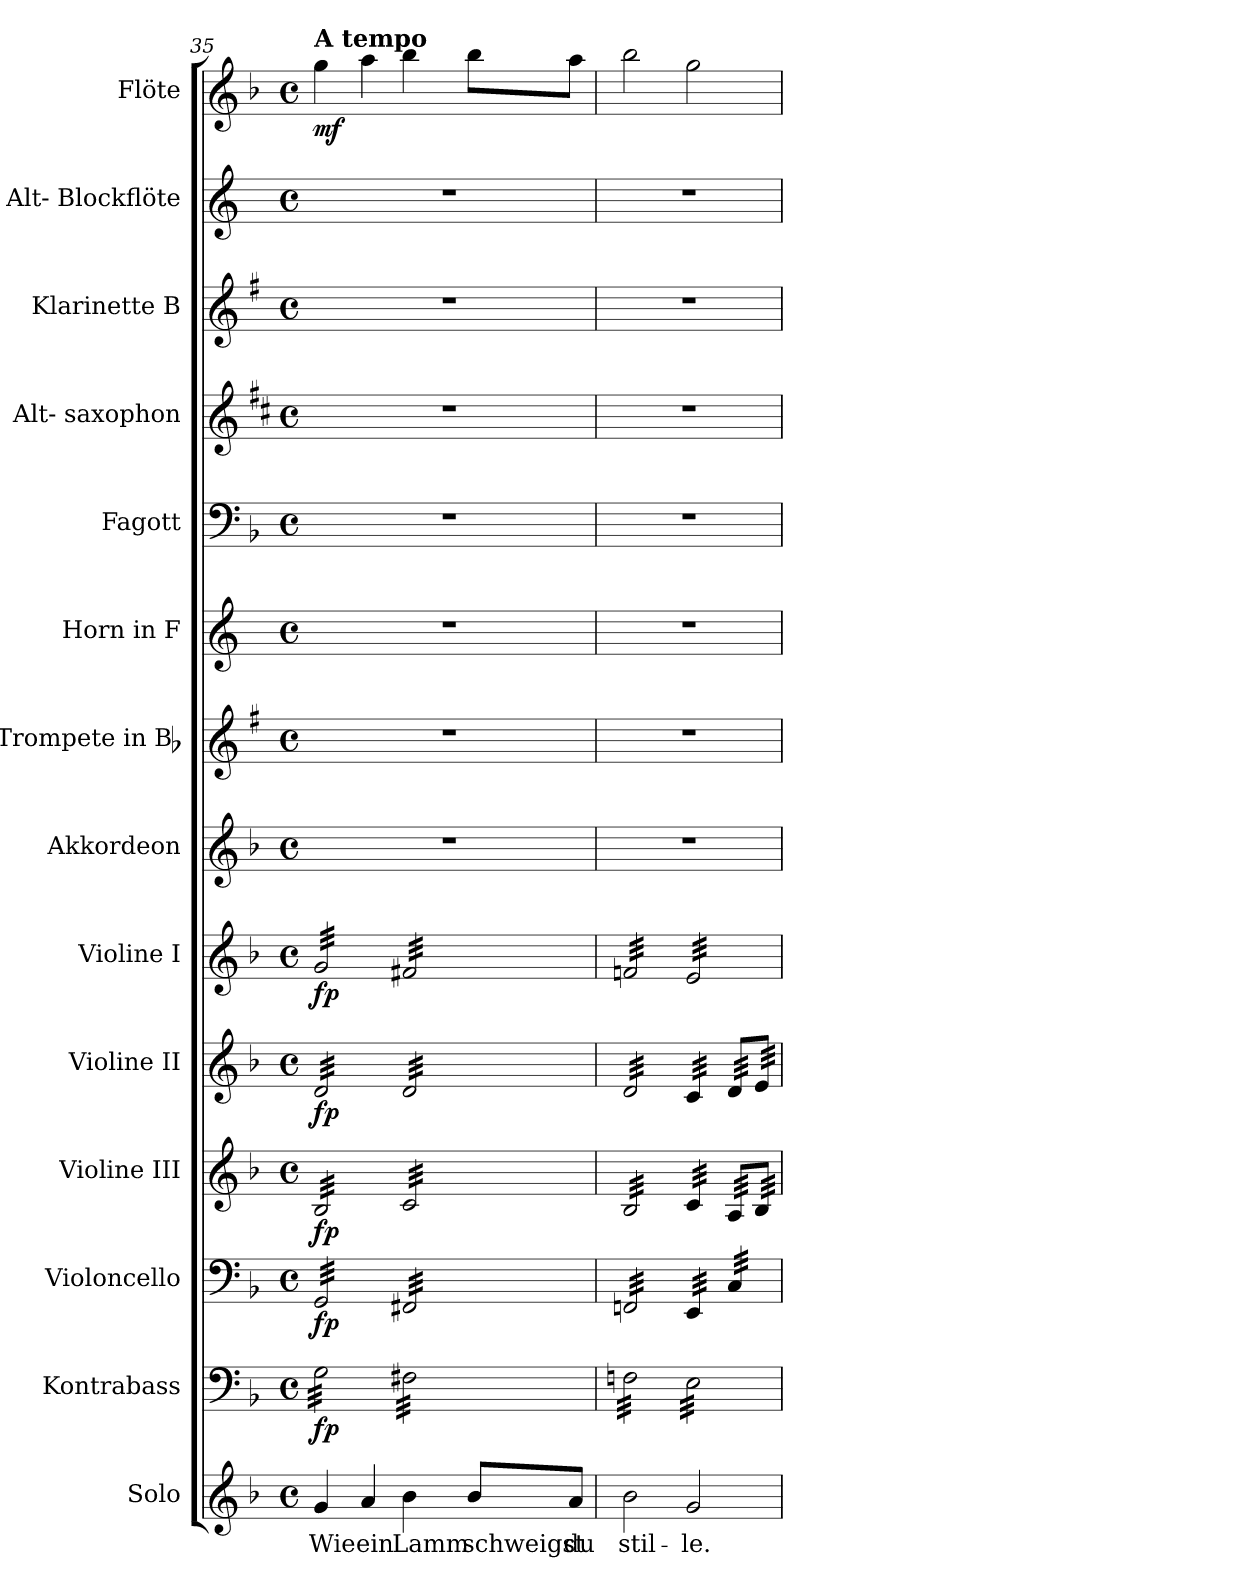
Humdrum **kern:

**kern	**text	**kern	**dynam	**kern	**dynam	**kern	**dynam	**kern	**dynam	**kern	**dynam	**kern	**kern	**kern	**kern	**kern	**kern	**kern	**kern	**dynam
*part14	*part14	*part13	*part13	*part12	*part12	*part11	*part11	*part10	*part10	*part9	*part9	*part8	*part7	*part6	*part5	*part4	*part3	*part2	*part1	*part1
*staff14	*staff14	*staff13	*staff13	*staff12	*staff12	*staff11	*staff11	*staff10	*staff10	*staff9	*staff9	*staff8	*staff7	*staff6	*staff5	*staff4	*staff3	*staff2	*staff1	*staff1
*I"Solo	*	*I"Kontrabass	*	*I"Violoncello	*	*I"Violine III	*	*I"Violine II	*	*I"Violine I	*	*I"Akkordeon	*I"Trompete in Bb	*I"Horn in F	*I"Fagott	*I"Alt- saxophon	*I"Klarinette B	*I"Alt- Blockflöte	*I"Flöte	*
*I'Solo	*	*I'Kb.	*	*I'Vc.	*	*I'Vln. III	*	*I'Vln. II	*	*I'Vln. I	*	*I'Akk.	*I'Tpt.	*I'Hn.	*I'Fgt.	*I'ASax.	*I'Kl.	*I'ABfl.	*I'Fl.	*
*clefG2	*	*clefF4	*	*clefF4	*	*clefG2	*	*clefG2	*	*clefG2	*	*clefG2	*clefG2	*clefG2	*clefF4	*clefG2	*clefG2	*clefG2	*clefG2	*
*	*	*ITrd7c12	*	*	*	*	*	*	*	*	*	*	*ITrd1c2	*ITrd4c7	*	*ITrd5c9	*ITrd1c2	*ITrd-3c-5	*	*
*k[b-]	*	*k[b-]	*	*k[b-]	*	*k[b-]	*	*k[b-]	*	*k[b-]	*	*k[b-]	*k[b-]	*k[b-]	*k[b-]	*k[b-]	*k[b-]	*k[b-]	*k[b-]	*
*d:	*	*d:	*	*d:	*	*d:	*	*d:	*	*d:	*	*d:	*d:	*d:	*d:	*d:	*d:	*d:	*d:	*
*M4/4	*	*M4/4	*	*M4/4	*	*M4/4	*	*M4/4	*	*M4/4	*	*M4/4	*M4/4	*M4/4	*M4/4	*M4/4	*M4/4	*M4/4	*M4/4	*
*met(c)	*	*met(c)	*	*met(c)	*	*met(c)	*	*met(c)	*	*met(c)	*	*met(c)	*met(c)	*met(c)	*met(c)	*met(c)	*met(c)	*met(c)	*met(c)	*
=35	=35	=35	=35	=35	=35	=35	=35	=35	=35	=35	=35	=35	=35	=35	=35	=35	=35	=35	=35	=35
!	!	!	!	!	!	!	!	!	!	!	!	!	!	!	!	!	!	!	!LO:TX:a:B:t=A tempo	!
!	!	!	!	!	!	!	!	!	!	!LO:TX:a:B:t=A tempo	!	!	!	!	!	!	!	!	!	!
!	!LO:LY:b:color=#000000	!	!	!	!	!	!	!	!	!	!	!	!	!	!	!	!	!	!	!
*	*	*tremolo	*	*	*	*	*	*	*	*	*	*	*	*	*	*	*	*	*	*
*	*	*	*	*tremolo	*	*	*	*	*	*	*	*	*	*	*	*	*	*	*	*
*	*	*	*	*	*	*tremolo	*	*	*	*	*	*	*	*	*	*	*	*	*	*
*	*	*	*	*	*	*	*	*tremolo	*	*	*	*	*	*	*	*	*	*	*	*
*	*	*	*	*	*	*	*	*	*	*tremolo	*	*	*	*	*	*	*	*	*	*
4gi/	Wie	32GGi\LLL	fp	32GGi/LLL	fp	32B-i/LLL	fp	32di/LLL	fp	32gi/LLL	fp	1r	1r	1r	1r	1r	1r	1r	4ggi\	mf
.	.	32GGi\	.	32GGi/	.	32B-i/	.	32di/	.	32gi/	.	.	.	.	.	.	.	.	.	.
.	.	32GGi\	.	32GGi/	.	32B-i/	.	32di/	.	32gi/	.	.	.	.	.	.	.	.	.	.
.	.	32GGi\	.	32GGi/	.	32B-i/	.	32di/	.	32gi/	.	.	.	.	.	.	.	.	.	.
.	.	32GGi\	.	32GGi/	.	32B-i/	.	32di/	.	32gi/	.	.	.	.	.	.	.	.	.	.
.	.	32GGi\	.	32GGi/	.	32B-i/	.	32di/	.	32gi/	.	.	.	.	.	.	.	.	.	.
.	.	32GGi\	.	32GGi/	.	32B-i/	.	32di/	.	32gi/	.	.	.	.	.	.	.	.	.	.
.	.	32GGi\	.	32GGi/	.	32B-i/	.	32di/	.	32gi/	.	.	.	.	.	.	.	.	.	.
!	!LO:LY:b:color=#000000	!	!	!	!	!	!	!	!	!	!	!	!	!	!	!	!	!	!	!
4ai/	ein	32GGi\	.	32GGi/	.	32B-i/	.	32di/	.	32gi/	.	.	.	.	.	.	.	.	4aai\	.
.	.	32GGi\	.	32GGi/	.	32B-i/	.	32di/	.	32gi/	.	.	.	.	.	.	.	.	.	.
.	.	32GGi\	.	32GGi/	.	32B-i/	.	32di/	.	32gi/	.	.	.	.	.	.	.	.	.	.
.	.	32GGi\	.	32GGi/	.	32B-i/	.	32di/	.	32gi/	.	.	.	.	.	.	.	.	.	.
.	.	32GGi\	.	32GGi/	.	32B-i/	.	32di/	.	32gi/	.	.	.	.	.	.	.	.	.	.
.	.	32GGi\	.	32GGi/	.	32B-i/	.	32di/	.	32gi/	.	.	.	.	.	.	.	.	.	.
.	.	32GGi\	.	32GGi/	.	32B-i/	.	32di/	.	32gi/	.	.	.	.	.	.	.	.	.	.
.	.	32GGi\JJJ	.	32GGi/JJJ	.	32B-i/JJJ	.	32di/JJJ	.	32gi/JJJ	.	.	.	.	.	.	.	.	.	.
!	!LO:LY:b:color=#000000	!	!	!	!	!	!	!	!	!	!	!	!	!	!	!	!	!	!	!
4b-i\	Lamm	32FF#Xi\LLL	.	32FF#Xi/LLL	.	32ci/LLL	.	32di/LLL	.	32f#Xi/LLL	.	.	.	.	.	.	.	.	4bb-i\	.
.	.	32FF#Xi\	.	32FF#Xi/	.	32ci/	.	32di/	.	32f#Xi/	.	.	.	.	.	.	.	.	.	.
.	.	32FF#Xi\	.	32FF#Xi/	.	32ci/	.	32di/	.	32f#Xi/	.	.	.	.	.	.	.	.	.	.
.	.	32FF#Xi\	.	32FF#Xi/	.	32ci/	.	32di/	.	32f#Xi/	.	.	.	.	.	.	.	.	.	.
.	.	32FF#Xi\	.	32FF#Xi/	.	32ci/	.	32di/	.	32f#Xi/	.	.	.	.	.	.	.	.	.	.
.	.	32FF#Xi\	.	32FF#Xi/	.	32ci/	.	32di/	.	32f#Xi/	.	.	.	.	.	.	.	.	.	.
.	.	32FF#Xi\	.	32FF#Xi/	.	32ci/	.	32di/	.	32f#Xi/	.	.	.	.	.	.	.	.	.	.
.	.	32FF#Xi\	.	32FF#Xi/	.	32ci/	.	32di/	.	32f#Xi/	.	.	.	.	.	.	.	.	.	.
!	!LO:LY:b:color=#000000	!	!	!	!	!	!	!	!	!	!	!	!	!	!	!	!	!	!	!
8b-i/L	schweigst	32FF#Xi\	.	32FF#Xi/	.	32ci/	.	32di/	.	32f#Xi/	.	.	.	.	.	.	.	.	8bb-i\L	.
.	.	32FF#Xi\	.	32FF#Xi/	.	32ci/	.	32di/	.	32f#Xi/	.	.	.	.	.	.	.	.	.	.
.	.	32FF#Xi\	.	32FF#Xi/	.	32ci/	.	32di/	.	32f#Xi/	.	.	.	.	.	.	.	.	.	.
.	.	32FF#Xi\	.	32FF#Xi/	.	32ci/	.	32di/	.	32f#Xi/	.	.	.	.	.	.	.	.	.	.
!	!LO:LY:b:color=#000000	!	!	!	!	!	!	!	!	!	!	!	!	!	!	!	!	!	!	!
8ai/J	du	32FF#Xi\	.	32FF#Xi/	.	32ci/	.	32di/	.	32f#Xi/	.	.	.	.	.	.	.	.	8aai\J	.
.	.	32FF#Xi\	.	32FF#Xi/	.	32ci/	.	32di/	.	32f#Xi/	.	.	.	.	.	.	.	.	.	.
.	.	32FF#Xi\	.	32FF#Xi/	.	32ci/	.	32di/	.	32f#Xi/	.	.	.	.	.	.	.	.	.	.
.	.	32FF#Xi\JJJ	.	32FF#Xi/JJJ	.	32ci/JJJ	.	32di/JJJ	.	32f#Xi/JJJ	.	.	.	.	.	.	.	.	.	.
=36	=36	=36	=36	=36	=36	=36	=36	=36	=36	=36	=36	=36	=36	=36	=36	=36	=36	=36	=36	=36
!	!LO:LY:b:color=#000000	!	!	!	!	!	!	!	!	!	!	!	!	!	!	!	!	!	!	!
2b-i\	stil-	32FFni\LLL	.	32FFni/LLL	.	32B-i/LLL	.	32di/LLL	.	32fni/LLL	.	1r	1r	1r	1r	1r	1r	1r	2bb-i\	.
.	.	32FFni\	.	32FFni/	.	32B-i/	.	32di/	.	32fni/	.	.	.	.	.	.	.	.	.	.
.	.	32FFni\	.	32FFni/	.	32B-i/	.	32di/	.	32fni/	.	.	.	.	.	.	.	.	.	.
.	.	32FFni\	.	32FFni/	.	32B-i/	.	32di/	.	32fni/	.	.	.	.	.	.	.	.	.	.
.	.	32FFni\	.	32FFni/	.	32B-i/	.	32di/	.	32fni/	.	.	.	.	.	.	.	.	.	.
.	.	32FFni\	.	32FFni/	.	32B-i/	.	32di/	.	32fni/	.	.	.	.	.	.	.	.	.	.
.	.	32FFni\	.	32FFni/	.	32B-i/	.	32di/	.	32fni/	.	.	.	.	.	.	.	.	.	.
.	.	32FFni\	.	32FFni/	.	32B-i/	.	32di/	.	32fni/	.	.	.	.	.	.	.	.	.	.
.	.	32FFni\	.	32FFni/	.	32B-i/	.	32di/	.	32fni/	.	.	.	.	.	.	.	.	.	.
.	.	32FFni\	.	32FFni/	.	32B-i/	.	32di/	.	32fni/	.	.	.	.	.	.	.	.	.	.
.	.	32FFni\	.	32FFni/	.	32B-i/	.	32di/	.	32fni/	.	.	.	.	.	.	.	.	.	.
.	.	32FFni\	.	32FFni/	.	32B-i/	.	32di/	.	32fni/	.	.	.	.	.	.	.	.	.	.
.	.	32FFni\	.	32FFni/	.	32B-i/	.	32di/	.	32fni/	.	.	.	.	.	.	.	.	.	.
.	.	32FFni\	.	32FFni/	.	32B-i/	.	32di/	.	32fni/	.	.	.	.	.	.	.	.	.	.
.	.	32FFni\	.	32FFni/	.	32B-i/	.	32di/	.	32fni/	.	.	.	.	.	.	.	.	.	.
.	.	32FFni\JJJ	.	32FFni/JJJ	.	32B-i/JJJ	.	32di/JJJ	.	32fni/JJJ	.	.	.	.	.	.	.	.	.	.
!	!LO:LY:b:color=#000000	!	!	!	!	!	!	!	!	!	!	!	!	!	!	!	!	!	!	!
2gi/	-le.	32EEi\LLL	.	32EEi/LLL	.	32ci/LLL	.	32ci/LLL	.	32ei/LLL	.	.	.	.	.	.	.	.	2ggi\	.
.	.	32EEi\	.	32EEi/	.	32ci/	.	32ci/	.	32ei/	.	.	.	.	.	.	.	.	.	.
.	.	32EEi\	.	32EEi/	.	32ci/	.	32ci/	.	32ei/	.	.	.	.	.	.	.	.	.	.
.	.	32EEi\	.	32EEi/	.	32ci/	.	32ci/	.	32ei/	.	.	.	.	.	.	.	.	.	.
.	.	32EEi\	.	32EEi/	.	32ci/	.	32ci/	.	32ei/	.	.	.	.	.	.	.	.	.	.
.	.	32EEi\	.	32EEi/	.	32ci/	.	32ci/	.	32ei/	.	.	.	.	.	.	.	.	.	.
.	.	32EEi\	.	32EEi/	.	32ci/	.	32ci/	.	32ei/	.	.	.	.	.	.	.	.	.	.
.	.	32EEi\	.	32EEi/JJJ	.	32ci/JJJ	.	32ci/JJJ	.	32ei/	.	.	.	.	.	.	.	.	.	.
.	.	32EEi\	.	32Ci/LLL	.	64Ai/LLLL	.	64di/LLLL	.	32ei/	.	.	.	.	.	.	.	.	.	.
.	.	.	.	.	.	64Ai/	.	64di/	.	.	.	.	.	.	.	.	.	.	.	.
.	.	32EEi\	.	32Ci/	.	64Ai/	.	64di/	.	32ei/	.	.	.	.	.	.	.	.	.	.
.	.	.	.	.	.	64Ai/	.	64di/	.	.	.	.	.	.	.	.	.	.	.	.
.	.	32EEi\	.	32Ci/	.	64Ai/	.	64di/	.	32ei/	.	.	.	.	.	.	.	.	.	.
.	.	.	.	.	.	64Ai/	.	64di/	.	.	.	.	.	.	.	.	.	.	.	.
.	.	32EEi\	.	32Ci/	.	64Ai/	.	64di/	.	32ei/	.	.	.	.	.	.	.	.	.	.
.	.	.	.	.	.	64Ai/	.	64di/	.	.	.	.	.	.	.	.	.	.	.	.
.	.	32EEi\	.	32Ci/	.	64B-i/	.	64ei/	.	32ei/	.	.	.	.	.	.	.	.	.	.
.	.	.	.	.	.	64B-i/	.	64ei/	.	.	.	.	.	.	.	.	.	.	.	.
.	.	32EEi\	.	32Ci/	.	64B-i/	.	64ei/	.	32ei/	.	.	.	.	.	.	.	.	.	.
.	.	.	.	.	.	64B-i/	.	64ei/	.	.	.	.	.	.	.	.	.	.	.	.
.	.	32EEi\	.	32Ci/	.	64B-i/	.	64ei/	.	32ei/	.	.	.	.	.	.	.	.	.	.
.	.	.	.	.	.	64B-i/	.	64ei/	.	.	.	.	.	.	.	.	.	.	.	.
.	.	32EEi\JJJ	.	32Ci/JJJ	.	64B-i/	.	64ei/	.	32ei/JJJ	.	.	.	.	.	.	.	.	.	.
*	*	*	*	*	*	*	*	*	*	*Xtremolo	*	*	*	*	*	*	*	*	*	*
*	*	*	*	*Xtremolo	*	*	*	*	*	*	*	*	*	*	*	*	*	*	*	*
*	*	*Xtremolo	*	*	*	*	*	*	*	*	*	*	*	*	*	*	*	*	*	*
.	.	.	.	.	.	64B-i/JJJJ	.	64ei/JJJJ	.	.	.	.	.	.	.	.	.	.	.	.
*	*	*	*	*	*	*	*	*Xtremolo	*	*	*	*	*	*	*	*	*	*	*	*
*	*	*	*	*	*	*Xtremolo	*	*	*	*	*	*	*	*	*	*	*	*	*	*
=	=	=	=	=	=	=	=	=	=	=	=	=	=	=	=	=	=	=	=	=
*-	*-	*-	*-	*-	*-	*-	*-	*-	*-	*-	*-	*-	*-	*-	*-	*-	*-	*-	*-	*-
